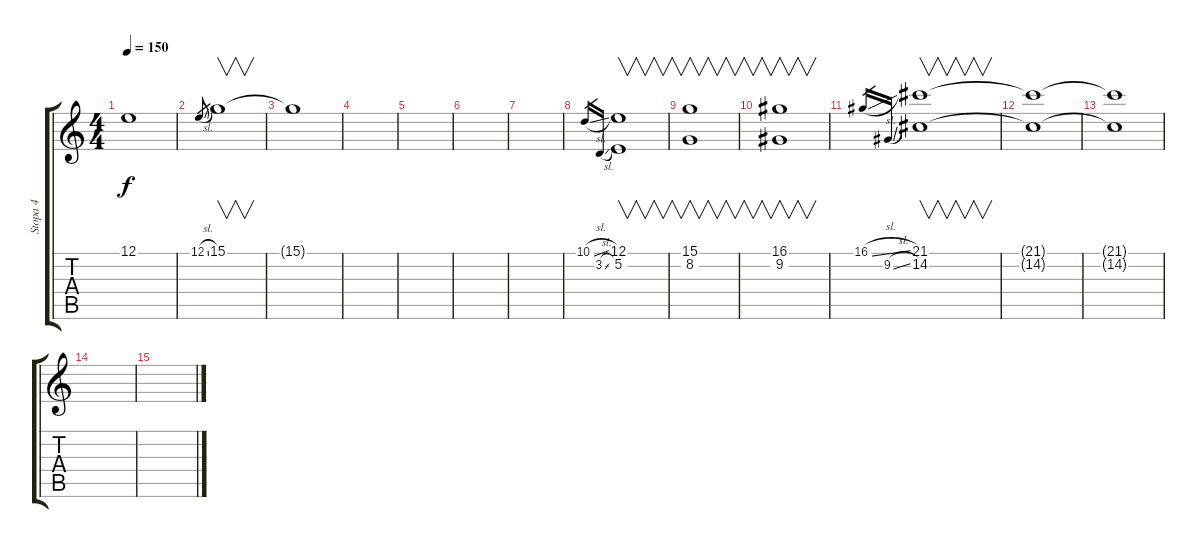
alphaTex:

\track ("Stopa 4" "Stopa 4") {instrument flute}
\staff {score tabs}
\tuning (E4 B3 G3 D3 A2 E2) {hide}
\ts (4 4)
\tempo 150
\clef g2
\ks c
12.1{t}.1{dy f} |
12.1{sl}.8{gr} 15.1.1{v} |
15.1{t}.1 |
|
|
|
|
10.1{sl}.16{gr} 3.2{sl}.16{gr} (12.1 5.2).1{v} |
(15.1 8.2).1{v} |
(16.1 9.2).1{v} |
16.1{sl}.16{gr} 9.2{sl}.16{gr} (21.1 14.2).1{v} |
(21.1{t} 14.2{t}).1{volume 0} |
(21.1{t} 14.2{t}).1 |
|
\section ("" "")
